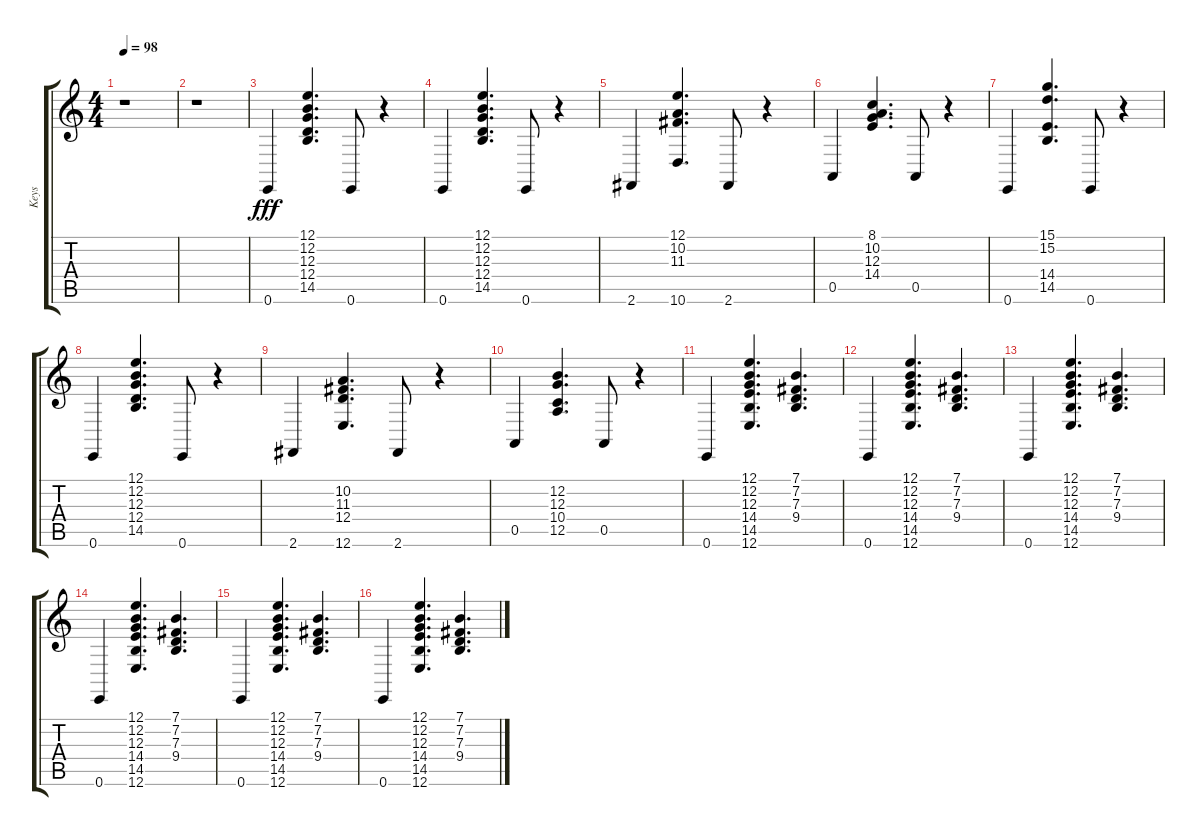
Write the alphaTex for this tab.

\track ("Keys" "Keys") {instrument harpsichord}
\staff {score tabs}
\tuning (E4 B3 G3 D3 A2 E2) {hide}
\ts (4 4)
\tempo 98
\clef g2
\ks c
r.1{dy fff instrument harpsichord} |
r.1 |
0.6.4 (12.1 12.2 12.3 12.4 14.5).4{d} 0.6.8 r.4 |
0.6.4 (12.1 12.2 12.3 12.4 14.5).4{d} 0.6.8 r.4 |
2.6.4 (12.1 10.2 11.3 10.6).4{d} 2.6.8 r.4 |
0.5.4 (8.1 10.2 12.3 14.4).4{d} 0.5.8 r.4 |
0.6.4 (15.1 15.2 14.4 14.5).4{d} 0.6.8 r.4 |
0.6.4 (12.1 12.2 12.3 12.4 14.5).4{d} 0.6.8 r.4 |
2.6.4 (10.2 11.3 12.4 12.6).4{d} 2.6.8 r.4 |
0.5.4 (12.2 12.3 10.4 12.5).4{d} 0.5.8 r.4 |
0.6.4 (12.1 12.2 12.3 14.4 14.5 12.6).4{d} (7.1 7.2 7.3 9.4).4{d} |
0.6.4 (12.1 12.2 12.3 14.4 14.5 12.6).4{d} (7.1 7.2 7.3 9.4).4{d} |
0.6.4 (12.1 12.2 12.3 14.4 14.5 12.6).4{d} (7.1 7.2 7.3 9.4).4{d} |
0.6.4 (12.1 12.2 12.3 14.4 14.5 12.6).4{d} (7.1 7.2 7.3 9.4).4{d} |
0.6.4 (12.1 12.2 12.3 14.4 14.5 12.6).4{d} (7.1 7.2 7.3 9.4).4{d} |
0.6.4 (12.1 12.2 12.3 14.4 14.5 12.6).4{d} (7.1 7.2 7.3 9.4).4{d}
